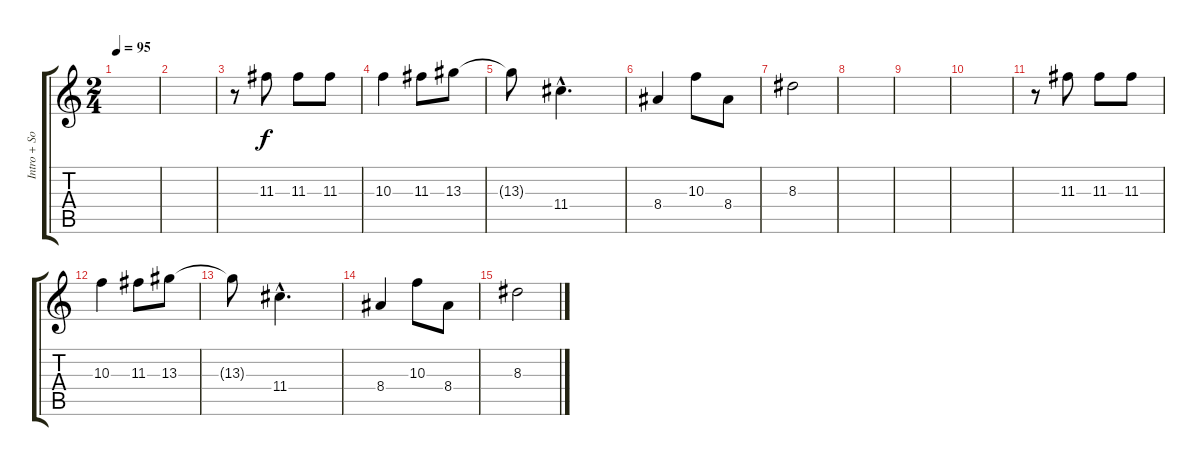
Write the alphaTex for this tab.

\track ("Intro + Solo + Outro" "Intro + So") {instrument overdrivenguitar}
\staff {score tabs}
\tuning (E4 B3 G3 D3 A2 E2) {hide}
\ts (2 4)
\tempo 95
\clef g2
\ks c
|
|
r.8 11.3.8 11.3.8 11.3.8 |
10.3.4 11.3.8 13.3.8 |
13.3{t}.8 11.4{hac}.4{d} |
8.4.4 10.3.8 8.4.8 |
8.3.2 |
|
|
|
r.8 11.3.8 11.3.8 11.3.8 |
10.3.4 11.3.8 13.3.8 |
13.3{t}.8 11.4{hac}.4{d} |
8.4.4 10.3.8 8.4.8 |
8.3.2
